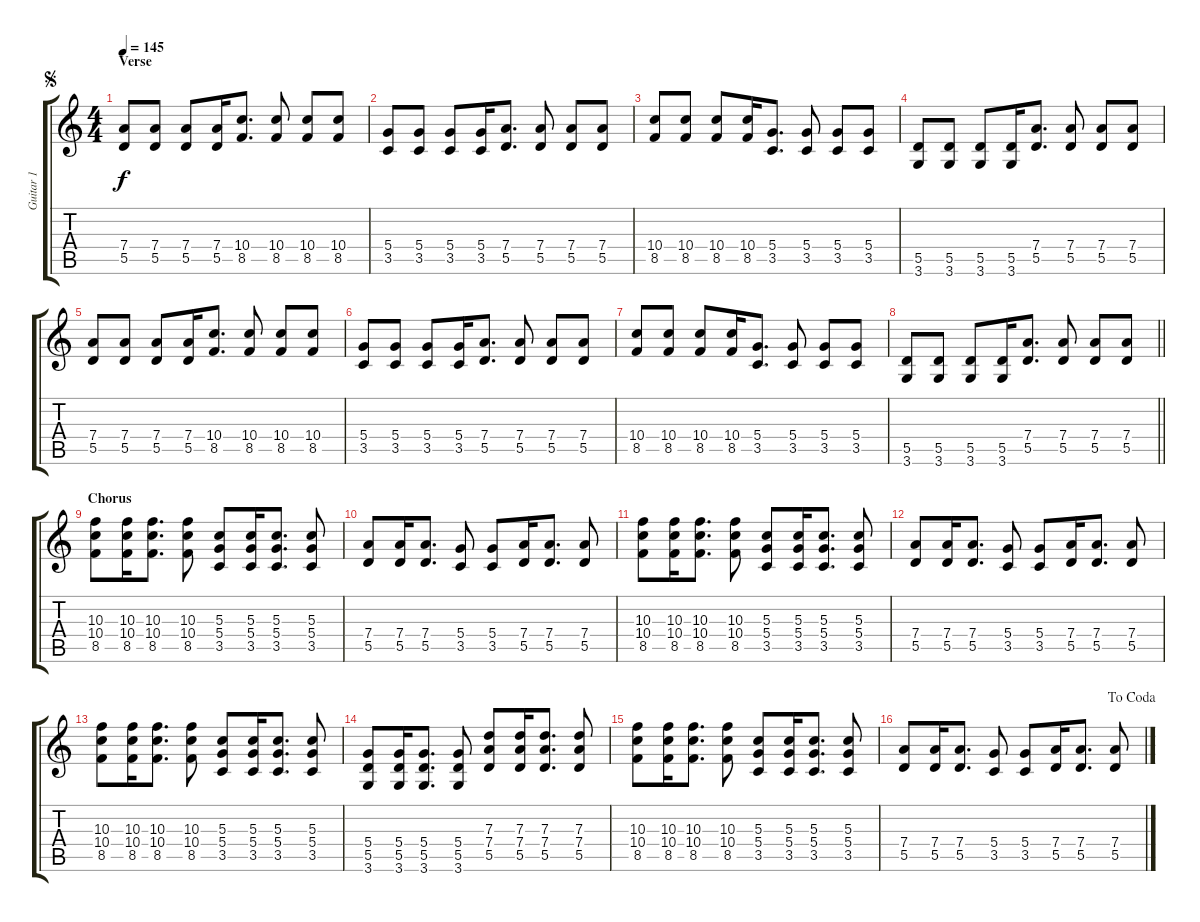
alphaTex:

\track ("Guitar 1" "Guitar 1") {instrument overdrivenguitar}
\staff {score tabs}
\tuning (E4 B3 G3 D3 A2 E2) {hide}
\ts (4 4)
\section ("" "Verse")
\jump segno
\tempo 145
\clef g2
\ks c
(7.4 5.5).8{dy f} (7.4 5.5).8 (7.4 5.5).8 (7.4 5.5).16 (10.4 8.5).8{d} (10.4 8.5).8 (10.4 8.5).8 (10.4 8.5).8 |
(5.4 3.5).8 (5.4 3.5).8 (5.4 3.5).8 (5.4 3.5).16 (7.4 5.5).8{d} (7.4 5.5).8 (7.4 5.5).8 (7.4 5.5).8 |
(10.4 8.5).8 (10.4 8.5).8 (10.4 8.5).8 (10.4 8.5).16 (5.4 3.5).8{d} (5.4 3.5).8 (5.4 3.5).8 (5.4 3.5).8 |
(5.5 3.6).8 (5.5 3.6).8 (5.5 3.6).8 (5.5 3.6).16 (7.4 5.5).8{d} (7.4 5.5).8 (7.4 5.5).8 (7.4 5.5).8 |
(7.4 5.5).8 (7.4 5.5).8 (7.4 5.5).8 (7.4 5.5).16 (10.4 8.5).8{d} (10.4 8.5).8 (10.4 8.5).8 (10.4 8.5).8 |
(5.4 3.5).8 (5.4 3.5).8 (5.4 3.5).8 (5.4 3.5).16 (7.4 5.5).8{d} (7.4 5.5).8 (7.4 5.5).8 (7.4 5.5).8 |
(10.4 8.5).8 (10.4 8.5).8 (10.4 8.5).8 (10.4 8.5).16 (5.4 3.5).8{d} (5.4 3.5).8 (5.4 3.5).8 (5.4 3.5).8 |
\barLineRight lightlight
(5.5 3.6).8 (5.5 3.6).8 (5.5 3.6).8 (5.5 3.6).16 (7.4 5.5).8{d} (7.4 5.5).8 (7.4 5.5).8 (7.4 5.5).8 |
\section ("" "Chorus")
(10.3 10.4 8.5).8 (10.3 10.4 8.5).16 (10.3 10.4 8.5).8{d} (10.3 10.4 8.5).8 (5.3 5.4 3.5).8 (5.3 5.4 3.5).16 (5.3 5.4 3.5).8{d} (5.3 5.4 3.5).8 |
(7.4 5.5).8 (7.4 5.5).16 (7.4 5.5).8{d} (5.4 3.5).8 (5.4 3.5).8 (7.4 5.5).16 (7.4 5.5).8{d} (7.4 5.5).8 |
(10.3 10.4 8.5).8 (10.3 10.4 8.5).16 (10.3 10.4 8.5).8{d} (10.3 10.4 8.5).8 (5.3 5.4 3.5).8 (5.3 5.4 3.5).16 (5.3 5.4 3.5).8{d} (5.3 5.4 3.5).8 |
(7.4 5.5).8 (7.4 5.5).16 (7.4 5.5).8{d} (5.4 3.5).8 (5.4 3.5).8 (7.4 5.5).16 (7.4 5.5).8{d} (7.4 5.5).8 |
(10.3 10.4 8.5).8 (10.3 10.4 8.5).16 (10.3 10.4 8.5).8{d} (10.3 10.4 8.5).8 (5.3 5.4 3.5).8 (5.3 5.4 3.5).16 (5.3 5.4 3.5).8{d} (5.3 5.4 3.5).8 |
(5.4 5.5 3.6).8 (5.4 5.5 3.6).16 (5.4 5.5 3.6).8{d} (5.4 5.5 3.6).8 (7.3 7.4 5.5).8 (7.3 7.4 5.5).16 (7.3 7.4 5.5).8{d} (7.3 7.4 5.5).8 |
(10.3 10.4 8.5).8 (10.3 10.4 8.5).16 (10.3 10.4 8.5).8{d} (10.3 10.4 8.5).8 (5.3 5.4 3.5).8 (5.3 5.4 3.5).16 (5.3 5.4 3.5).8{d} (5.3 5.4 3.5).8 |
\jump dacoda
(7.4 5.5).8 (7.4 5.5).16 (7.4 5.5).8{d} (5.4 3.5).8 (5.4 3.5).8 (7.4 5.5).16 (7.4 5.5).8{d} (7.4 5.5).8
